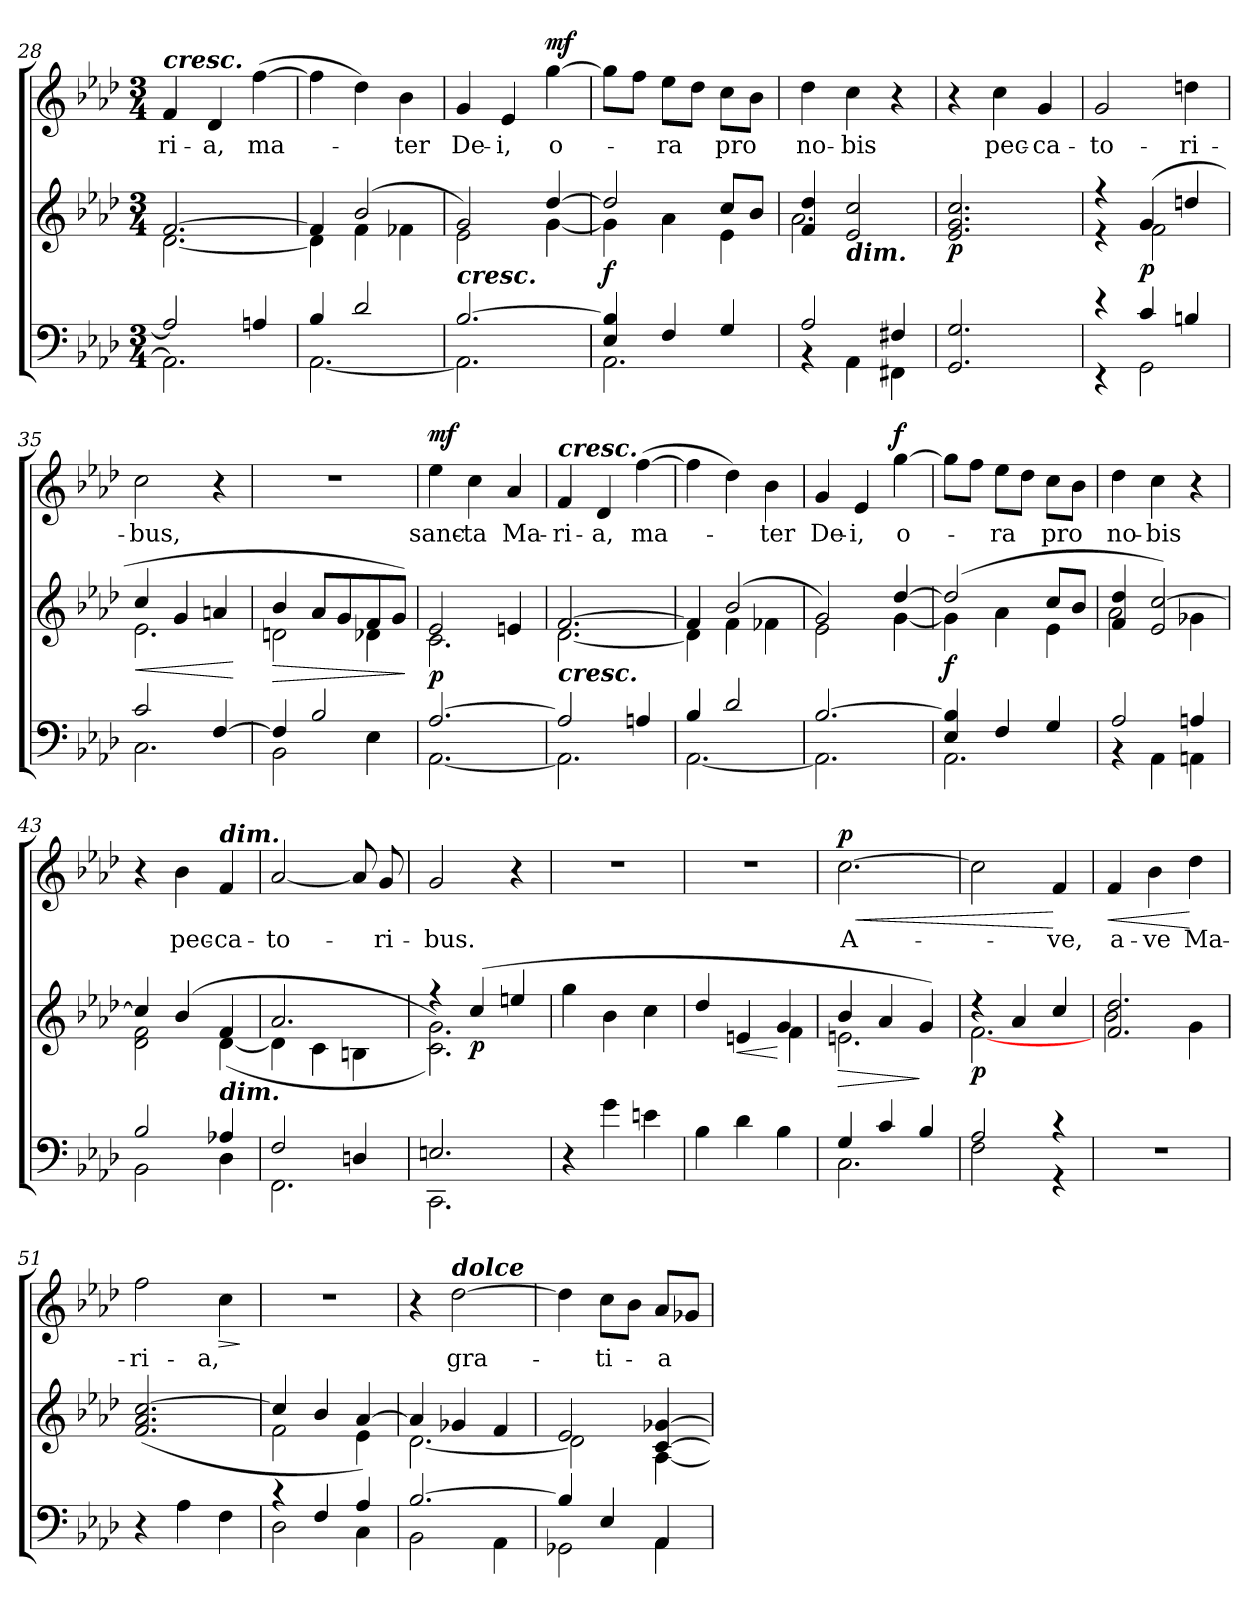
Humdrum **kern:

**kern	**kern	**dynam	**kern	**text	**dynam
*part2	*part2	*part2	*part1	*part1	*part1
*staff3	*staff2	*staff2/3	*staff1	*staff1	*staff1
*clefF4	*clefG2	*	*clefG2	*	*
*	*	*	*ITrd7c12	*	*
*k[b-e-a-d-]	*k[b-e-a-d-]	*	*k[b-e-a-d-]	*	*
*A-:	*A-:	*	*A-:	*	*
*M3/4	*M3/4	*	*M3/4	*	*
=28	=28	=28	=28	=28	=28
*^	*^	*	*	*	*
!	!	!	!	!	!LO:TX:a:Bi:t=cresc.	!	!
!	!	!	!	!	!	!LO:LY:b	!
2A-/]	2.AA-\]	[>2.f/	[<2.d-\	.	4F/	-ri-	.
!	!	!	!	!	!	!LO:LY:b	!
.	.	.	.	.	4D-/	-a,	.
!	!	!	!	!	!	!LO:LY:b	!
4An/	.	.	.	.	(>[4f\	ma-	.
=29	=29	=29	=29	=29	=29	=29	=29
4B-/	[<2.AA-\	4f/]	4d-\]	.	4f\]	.	.
2d-/	.	(2b-/	4f\	.	4d-\)	.	.
!	!	!	!	!	!	!LO:LY:b	!
.	.	.	4f-X\	.	4B-\	-ter	.
=30	=30	=30	=30	=30	=30	=30	=30
!	!	!LO:TX:b:Bi:t=cresc.	!	!	!	!	!
!	!	!	!	!	!	!LO:LY:b	!
[>2.B-/	2.AA-\]	2g/)	2e-\	.	4G/	De-	.
!	!	!	!	!	!	!LO:LY:b	!
.	.	.	.	.	4E-/	-i,	.
!	!	!	!	!	!	!LO:LY:b	!LO:DY:a
.	.	[>4dd-/	[<4g\	.	[4g\	o-	mf
=31	=31	=31	=31	=31	=31	=31	=31
!	!	!	!	!LO:DY:b	!	!	!
4E-/ 4B-/]	2.AA-\	2dd-/]	4g\]	f	8g\L]	.	.
.	.	.	.	.	8f\J	.	.
!	!	!	!	!	!	!LO:LY:b	!
4F/	.	.	4a-\	.	8e-\L	-ra	.
.	.	.	.	.	8d-\J	.	.
!	!	!	!	!	!	!LO:LY:b	!
4G/	.	8cc/L	4e-\	.	8c\L	pro	.
.	.	8b-/J	.	.	8B-\J	.	.
=32	=32	=32	=32	=32	=32	=32	=32
!	!	!	!	!	!	!LO:LY:b	!
2A-/	4rAA	4f/ 4dd-/	2.a-\	.	4d-\	no-	.
!	!	!LO:TX:b:Bi:t=dim.	!	!	!	!	!
!	!	!	!	!	!	!LO:LY:b	!
.	4AA-\	2e-/ 2cc/	.	.	4c\	-bis	.
4F#X/	4FF#X\	.	.	.	4r	.	.
*	*	*v	*v	*	*	*	*
=33	=33	=33	=33	=33	=33	=33
!	!	!	!LO:DY:b	!	!	!
*v	*v	*	*	*	*	*
2.GG/ 2.G/	2.e-/ 2.g/ 2.cc/	p	4r	.	.
!	!	!	!	!LO:LY:b	!
.	.	.	4c\	pec-	.
!	!	!	!	!LO:LY:b	!
.	.	.	4G/	-ca-	.
!!LO:LB:g=z
=34	=34	=34	=34	=34	=34
*^	*^	*	*	*	*
!	!	!	!	!	!	!LO:LY:b	!
4r	4r	4r	4r	.	2G/	-to-	.
!	!	!	!	!LO:DY:b	!	!	!
4c/	2GG\	(4g/	2f\	p	.	.	.
!	!	!	!	!	!	!LO:LY:b	!
4Bn/	.	4ddn/	.	.	4dn\	-ri-	.
=35	=35	=35	=35	=35	=35	=35	=35
!	!	!	!	!LO:HP:b	!	!LO:LY:b	!
2c/	2.C\	4cc/	2.e-\	<	2c\	-bus,	.
.	.	4g/	.	.	.	.	.
[>4F/	.	4an/	.	.	4r	.	.
*v	*v	*	*	*	*	*	*
*	*v	*v	*	*	*	*
.	.	[	.	.	.
=36	=36	=36	=36	=36	=36
*^	*	*	*	*	*
!	!	!	!LO:HP:b	!	!	!
*	*	*^	*	*	*	*
4F/]	2BB-\	4b-/	2dn\	>	2.r	.	.
2B-/	.	8a-/L	.	.	.	.	.
.	.	8g/	.	.	.	.	.
.	4E-\	8f/	4d-X\	.	.	.	.
.	.	8g/J)	.	.	.	.	.
*v	*v	*	*	*	*	*	*
*	*v	*v	*	*	*	*
.	.	]	.	.	.
=37	=37	=37	=37	=37	=37
*^	*^	*	*	*	*
!	!	!	!	!LO:DY:b	!	!LO:LY:b	!LO:DY:a
[>2.A-/	[<2.AA-\	2e-/	2.c\	p	4e-\	sanc-	mf
!	!	!	!	!	!	!LO:LY:b	!
.	.	.	.	.	4c\	-ta	.
!	!	!	!	!	!	!LO:LY:b	!
.	.	4en/	.	.	4A-/	Ma-	.
=38	=38	=38	=38	=38	=38	=38	=38
!	!	!	!	!	!LO:TX:a:Bi:t=cresc.	!	!
!	!	!LO:TX:b:Bi:t=cresc.	!	!	!	!	!
!	!	!	!	!	!	!LO:LY:b	!
2A-/]	2.AA-\]	[>2.f/	[<2.d-\	.	4F/	-ri-	.
!	!	!	!	!	!	!LO:LY:b	!
.	.	.	.	.	4D-/	-a,	.
!	!	!	!	!	!	!LO:LY:b	!
4An/	.	.	.	.	(>[4f\	ma-	.
=39	=39	=39	=39	=39	=39	=39	=39
4B-/	[<2.AA-\	4f/]	4d-\]	.	4f\]	.	.
2d-/	.	(2b-/	4f\	.	4d-\)	.	.
!	!	!	!	!	!	!LO:LY:b	!
.	.	.	4f-X\	.	4B-\	-ter	.
=40	=40	=40	=40	=40	=40	=40	=40
!	!	!	!	!	!	!LO:LY:b	!
[>2.B-/	2.AA-\]	2g/)	2e-\	.	4G/	De-	.
!	!	!	!	!	!	!LO:LY:b	!
.	.	.	.	.	4E-/	-i,	.
!	!	!	!	!	!	!LO:LY:b	!LO:DY:a
.	.	[>4dd-/	[<4g\	.	[4g\	o-	f
!!LO:PB:g=z
=41	=41	=41	=41	=41	=41	=41	=41
!	!	!	!	!LO:DY:b	!	!	!
4E-/ 4B-/]	2.AA-\	(2dd-/]	4g\]	f	8g\L]	.	.
.	.	.	.	.	8f\J	.	.
!	!	!	!	!	!	!LO:LY:b	!
4F/	.	.	4a-\	.	8e-\L	-ra	.
.	.	.	.	.	8d-\J	.	.
!	!	!	!	!	!	!LO:LY:b	!
4G/	.	8cc/L	4e-\	.	8c\L	pro	.
.	.	8b-/J	.	.	8B-\J	.	.
=42	=42	=42	=42	=42	=42	=42	=42
!	!	!	!	!	!	!LO:LY:b	!
2A-/	4rAA	4f/ 4dd-/	2a-\	.	4d-\	no-	.
!	!	!	!	!	!	!LO:LY:b	!
.	4AA-\	2e-/ [>2cc/)	.	.	4c\	-bis	.
4An/	4AAn\	.	4g-X\	.	4r	.	.
=43	=43	=43	=43	=43	=43	=43	=43
2B-/	2BB-\	4cc/]	2d-\ 2f\	.	4r	.	.
!	!	!	!	!	!	!LO:LY:b	!
.	.	(4b-/	.	.	4B-\	pec-	.
!	!	!	!	!	!LO:TX:a:Bi:t=dim.	!	!
!	!	!LO:TX:b:Bi:t=dim.	!	!	!	!	!
!	!	!	!	!	!	!LO:LY:b	!
4A-X/	4D-\	4f/	(<[<4d-\	.	4F/	-ca-	.
=44	=44	=44	=44	=44	=44	=44	=44
!	!	!	!	!	!	!LO:LY:b	!
2F/	2.FF\	2.a-/	4d-\]	.	[2A-/	-to-	.
.	.	.	4c\	.	.	.	.
4Dn/	.	.	4Bn\	.	8A-/]	.	.
!	!	!	!	!	!	!LO:LY:b	!
.	.	.	.	.	8G/	-ri-	.
=45	=45	=45	=45	=45	=45	=45	=45
!	!	!	!	!	!	!LO:LY:b	!
2.En/	2.CC\	4ree	2.c\ 2.g\))	.	2G/	-bus.	.
!	!	!	!	!LO:DY:b	!	!	!
.	.	(4cc/	.	p	.	.	.
.	.	4een/	.	.	4r	.	.
*v	*v	*	*	*	*	*	*
*	*v	*v	*	*	*	*
=46	=46	=46	=46	=46	=46
4r	4gg\	.	2.r	.	.
4g\	4b-\	.	.	.	.
4en\	4cc\	.	.	.	.
=47	=47	=47	=47	=47	=47
*	*^	*	*	*	*
4B-\	4dd-/	2ryy	.	2.r	.	.
!	!	!	!LO:HP:b	!	!	!
4d-\	4en/	.	<	.	.	.
4B-\	4g/	4f\	[	.	.	.
!!LO:LB:g=z
=48	=48	=48	=48	=48	=48	=48
*^	*	*	*	*	*	*
!	!	!	!	!LO:HP:b	!	!LO:LY:b	!LO:HP:b
!	!	!	!	!	!	!	!LO:DY:n=1:a
4G/	2.C\	4b-/	2.en\	>	[2.c\	A-	< p
4c/	.	4a-/	.	.	.	.	.
4B-/	.	4g/)	.	]	.	.	.
=49	=49	=49	=49	=49	=49	=49	=49
!	!	!	!	!LO:DY:b	!	!	!
2A-/	2F\	4rdd	[<2.f\	p	2c\]	.	.
.	.	4a-/	.	.	.	.	.
!	!	!	!	!	!	!LO:LY:b	!
4r	4r	4cc/	.	.	4F/	-ve,	[
=50	=50	=50	=50	=50	=50	=50	=50
!	!	!	!	!	!	!LO:LY:b	!LO:HP:b
*v	*v	*	*	*	*	*	*
2.r	2.f/ 2.dd-/	2b-\	.	4F/	a-	<
!	!	!	!	!	!LO:LY:b	!
.	.	.	.	4B-\	-ve	.
!	!	!	!	!	!LO:LY:b	!
.	.	4g\	.	4d-\	Ma-	[
=51	=51	=51	=51	=51	=51	=51
!	!	!	!	!	!LO:LY:b	!
*	*v	*v	*	*	*	*
4r	(2.f/ 2.a-/ [>2.cc/	.	2f\	-ri-	.
4A-\	.	.	.	.	.
!	!	!	!	!LO:LY:b	!LO:HP:b
4F\	.	.	4c\	-a,	>
.	.	.	.	.	]
=52	=52	=52	=52	=52	=52
*^	*^	*	*	*	*
4rB	2D-\	4cc/]	2f\	.	2.r	.	.
4F/	.	4b-/	.	.	.	.	.
4A-/	4C\	[>4a-/)	4e-\	.	.	.	.
=53	=53	=53	=53	=53	=53	=53	=53
[>2.B-/	2BB-\	4a-/]	[<2.d-\	.	4r	.	.
!	!	!	!	!	!LO:TX:a:Bi:t=dolce	!	!
!	!	!	!	!	!	!LO:LY:b	!
.	.	4g-X/	.	.	[2d-\	gra-	.
.	4AA-\	4f/	.	.	.	.	.
=54	=54	=54	=54	=54	=54	=54	=54
4B-/]	2GG-X\	2e-/	2d-\]	.	4d-\]	.	.
!	!	!	!	!	!	!LO:LY:b	!
4E-/	.	.	.	.	8c\L	-ti-	.
.	.	.	.	.	8B-\J	.	.
!	!	!	!	!	!	!LO:LY:b	!
4AA-/	4AA-\	[>4c/ [>4g-X/	[<4A-\	.	8A-/L	-a	.
.	.	.	.	.	8G-X/J	.	.
*v	*v	*	*	*	*	*	*
*	*v	*v	*	*	*	*
=	=	=	=	=	=
*-	*-	*-	*-	*-	*-
